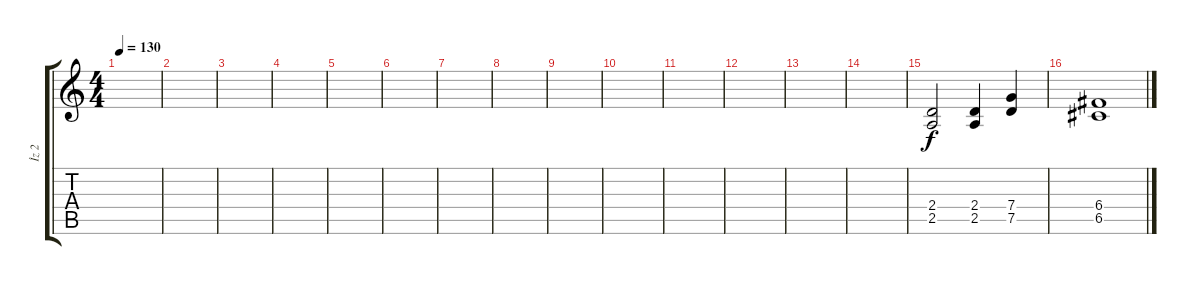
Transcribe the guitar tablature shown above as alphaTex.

\track ("İz 2" "İz 2") {instrument distortionguitar}
\staff {score tabs}
\tuning (D4 A3 F3 C3 G2 D2) {hide}
\ts (4 4)
\tempo 130
\clef g2
\ks c
|
|
|
|
|
|
|
|
|
|
|
|
|
|
(2.4 2.5).2 (2.4 2.5).4 (7.4 7.5).4 |
(6.4 6.5).1
